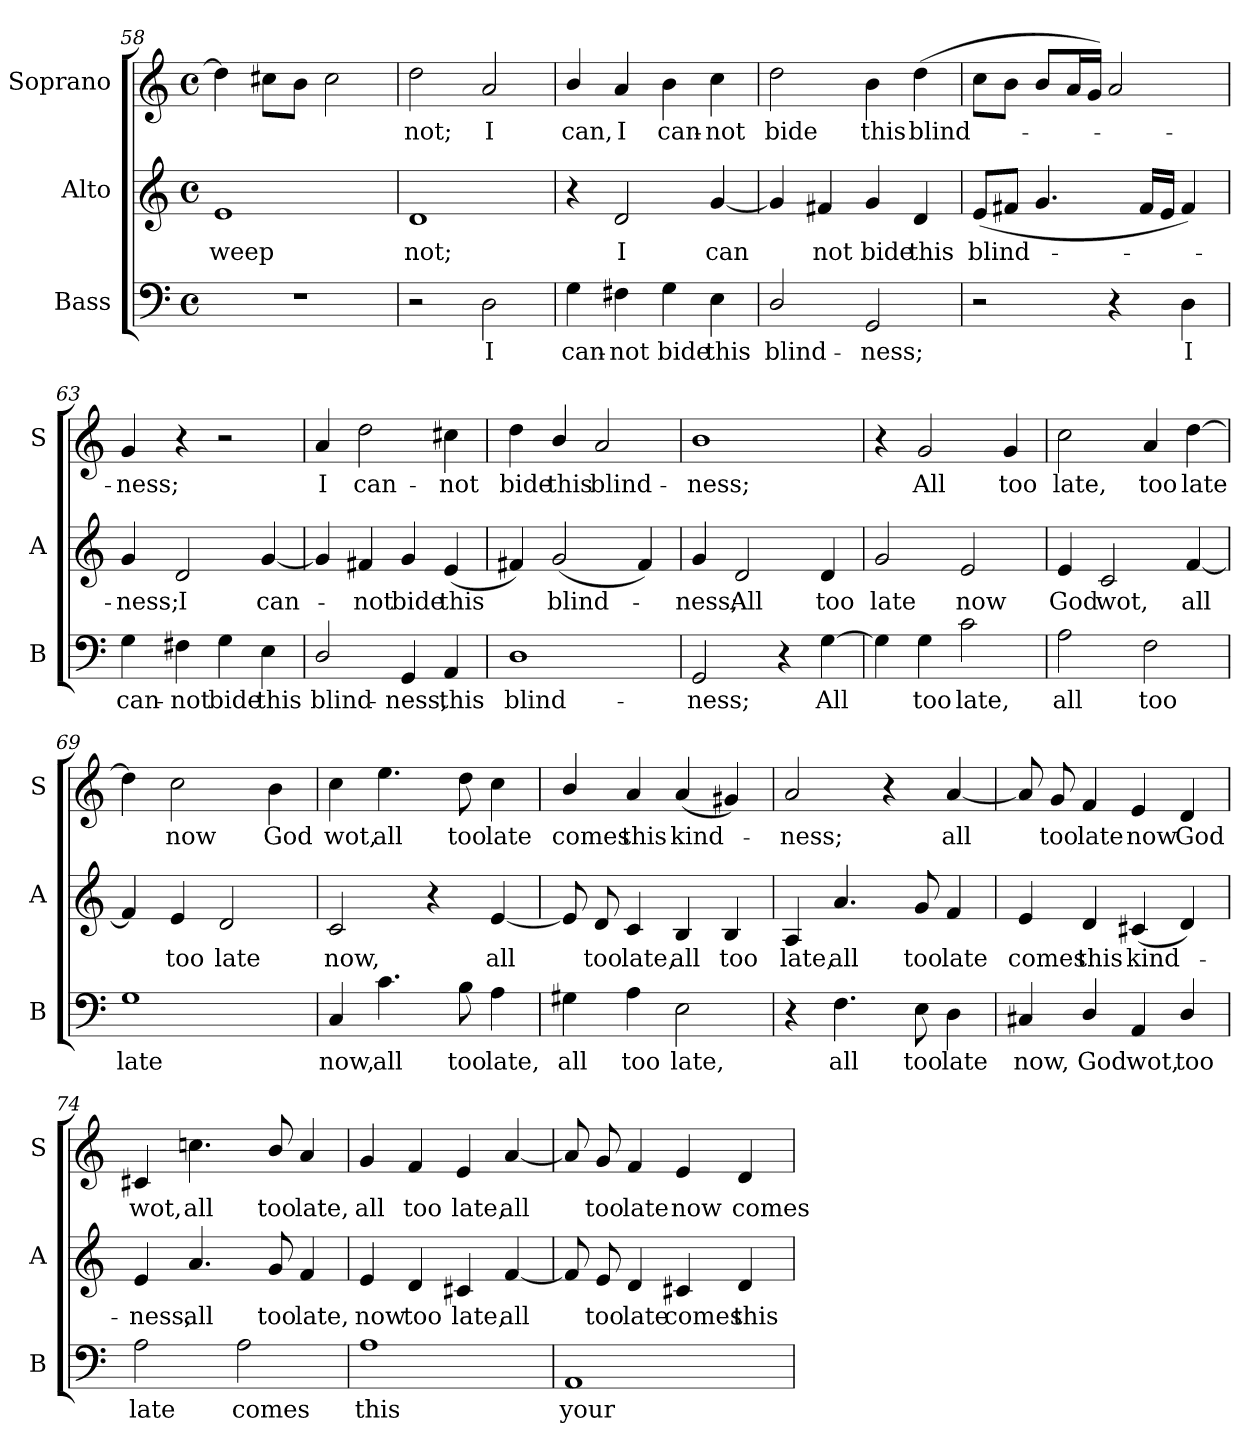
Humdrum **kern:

**kern	**text	**kern	**text	**kern	**text
*part3	*part3	*part2	*part2	*part1	*part1
*staff3	*staff3	*staff2	*staff2	*staff1	*staff1
*I"Bass	*	*I"Alto	*	*I"Soprano	*
*I'B	*	*I'A	*	*I'S	*
!!LO:LB:g=z
*clefF4	*	*clefG2	*	*clefG2	*
*k[]	*	*k[]	*	*k[]	*
*C:	*	*C:	*	*C:	*
*M4/4	*	*M4/4	*	*M4/4	*
*met(c)	*	*met(c)	*	*met(c)	*
=58	=58	=58	=58	=58	=58
!	!	!	!LO:LY:b	!	!
1r	.	1e	weep	4dd]	.
.	.	.	.	8cc#XL	.
.	.	.	.	8bJ	.
.	.	.	.	2cc#	.
=59	=59	=59	=59	=59	=59
!	!	!	!LO:LY:b	!	!LO:LY:b
2r	.	1d	not;	2dd	not;
!	!LO:LY:b	!	!	!	!LO:LY:b
2D	I	.	.	2a	I
=60	=60	=60	=60	=60	=60
!	!LO:LY:b	!	!	!	!LO:LY:b
4G	can-	4r	.	4b/	can,
!	!LO:LY:b	!	!LO:LY:b	!	!LO:LY:b
4F#X	-not	2d	I	4a	I
!	!LO:LY:b	!	!	!	!LO:LY:b
4G	bide	.	.	4b	can-
!	!LO:LY:b	!	!LO:LY:b	!	!LO:LY:b
4E	this	[4g	can	4cc	-not
=61	=61	=61	=61	=61	=61
!	!LO:LY:b	!	!	!	!LO:LY:b
2D/	blind-	4g]	.	2dd	bide
!	!	!	!LO:LY:b	!	!
.	.	4f#X	not	.	.
!	!LO:LY:b	!	!LO:LY:b	!	!LO:LY:b
2GG	-ness;	4g	bide	4b	this
!	!	!	!LO:LY:b	!	!LO:LY:b
.	.	4d	this	(<4dd\	blind-
=62	=62	=62	=62	=62	=62
!	!	!	!LO:LY:b	!	!
2r	.	(<8eL	blind-	8ccL	.
.	.	8f#J	.	8bJ	.
.	.	4.g	.	8bL	.
.	.	.	.	16aL	.
.	.	.	.	16gJJ)	.
4r	.	.	.	2a	.
.	.	16f#LL	.	.	.
.	.	16eJJ	.	.	.
!	!LO:LY:b	!	!	!	!
4D	I	4f#)	.	.	.
!!LO:LB:g=z
=63	=63	=63	=63	=63	=63
!	!LO:LY:b	!	!LO:LY:b	!	!LO:LY:b
4G	can-	4g	ness;	4g	ness;
!	!LO:LY:b	!	!LO:LY:b	!	!
4F#X	-not	2d	I	4r	.
!	!LO:LY:b	!	!	!	!
4G	bide	.	.	2r	.
!	!LO:LY:b	!	!LO:LY:b	!	!
4E	this	[4g	can-	.	.
=64	=64	=64	=64	=64	=64
!	!LO:LY:b	!	!	!	!LO:LY:b
2D/	blind-	4g]	.	4a	I
!	!	!	!LO:LY:b	!	!LO:LY:b
.	.	4f#X	not	2dd	can-
!	!LO:LY:b	!	!LO:LY:b	!	!
4GG	-ness,	4g	bide	.	.
!	!LO:LY:b	!	!LO:LY:b	!	!LO:LY:b
4AA	this	(<4e	this	4cc#X	-not
=65	=65	=65	=65	=65	=65
!	!LO:LY:b	!	!	!	!LO:LY:b
1D	blind-	4f#X)	.	4dd	bide
!	!	!	!LO:LY:b	!	!LO:LY:b
.	.	(<2g	blind-	4b/	this
!	!	!	!	!	!LO:LY:b
.	.	.	.	2a	blind-
.	.	4f#)	.	.	.
=66	=66	=66	=66	=66	=66
!	!LO:LY:b	!	!LO:LY:b	!	!LO:LY:b
2GG	-ness;	4g	ness;	1b	-ness;
!	!	!	!LO:LY:b	!	!
.	.	2d	All	.	.
4r	.	.	.	.	.
!	!LO:LY:b	!	!LO:LY:b	!	!
[4G	All	4d	too	.	.
=67	=67	=67	=67	=67	=67
!	!	!	!LO:LY:b	!	!
4G]	.	2g	late	4r	.
!	!LO:LY:b	!	!	!	!LO:LY:b
4G	too	.	.	2g	All
!	!LO:LY:b	!	!LO:LY:b	!	!
2c	late,	2e	now	.	.
!	!	!	!	!	!LO:LY:b
.	.	.	.	4g	too
!!LO:LB:g=z
=68	=68	=68	=68	=68	=68
!	!LO:LY:b	!	!LO:LY:b	!	!LO:LY:b
2A	all	4e	God	2cc	late,
!	!	!	!LO:LY:b	!	!
.	.	2c	wot,	.	.
!	!LO:LY:b	!	!	!	!LO:LY:b
2F	too	.	.	4a	too
!	!	!	!LO:LY:b	!	!LO:LY:b
.	.	[4f	all	[4dd	late
=69	=69	=69	=69	=69	=69
!	!LO:LY:b	!	!	!	!
1G	late	4f]	.	4dd]	.
!	!	!	!LO:LY:b	!	!LO:LY:b
.	.	4e	too	2cc	now
!	!	!	!LO:LY:b	!	!
.	.	2d	late	.	.
!	!	!	!	!	!LO:LY:b
.	.	.	.	4b	God
=70	=70	=70	=70	=70	=70
!	!LO:LY:b	!	!LO:LY:b	!	!LO:LY:b
4C	now,	2c	now,	4cc	wot,
!	!LO:LY:b	!	!	!	!LO:LY:b
4.c	all	.	.	4.ee	all
.	.	4r	.	.	.
!	!LO:LY:b	!	!	!	!LO:LY:b
8B	too	.	.	8dd	too
!	!LO:LY:b	!	!LO:LY:b	!	!LO:LY:b
4A	late,	[4e	all	4cc	late
=71	=71	=71	=71	=71	=71
!	!LO:LY:b	!	!	!	!LO:LY:b
4G#X	all	8e]	.	4b/	comes
!	!	!	!LO:LY:b	!	!
.	.	8d	too	.	.
!	!LO:LY:b	!	!LO:LY:b	!	!LO:LY:b
4A	too	4c	late,	4a	this
!	!LO:LY:b	!	!LO:LY:b	!	!LO:LY:b
2E	late,	4B	all	(<4a	kind-
!	!	!	!LO:LY:b	!	!
.	.	4B	too	4g#X)	.
=72	=72	=72	=72	=72	=72
!	!	!	!LO:LY:b	!	!LO:LY:b
4r	.	4A	late,	2a	ness;
!	!LO:LY:b	!	!LO:LY:b	!	!
4.F	all	4.a	all	.	.
.	.	.	.	4r	.
!	!LO:LY:b	!	!LO:LY:b	!	!
8E	too	8g	too	.	.
!	!LO:LY:b	!	!LO:LY:b	!	!LO:LY:b
4D	late	4f	late	[4a	all
!!LO:LB:g=z
=73	=73	=73	=73	=73	=73
!	!LO:LY:b	!	!LO:LY:b	!	!
4C#X	now,	4e	comes	8a]	.
!	!	!	!	!	!LO:LY:b
.	.	.	.	8g	too
!	!LO:LY:b	!	!LO:LY:b	!	!LO:LY:b
4D/	God	4d	this	4f	late
!	!LO:LY:b	!	!LO:LY:b	!	!LO:LY:b
4AA	wot,	(<4c#X	kind-	4e	now
!	!LO:LY:b	!	!	!	!LO:LY:b
4D/	too	4d)	.	4d	God
=74	=74	=74	=74	=74	=74
!	!LO:LY:b	!	!LO:LY:b	!	!LO:LY:b
2A	late	4e	ness,	4c#X	wot,
!	!	!	!LO:LY:b	!	!LO:LY:b
.	.	4.a	all	4.ccn	all
!	!LO:LY:b	!	!	!	!
2A	comes	.	.	.	.
!	!	!	!LO:LY:b	!	!LO:LY:b
.	.	8g	too	8b/	too
!	!	!	!LO:LY:b	!	!LO:LY:b
.	.	4f	late,	4a	late,
=75	=75	=75	=75	=75	=75
!	!LO:LY:b	!	!LO:LY:b	!	!LO:LY:b
1A	this	4e	now	4g	all
!	!	!	!LO:LY:b	!	!LO:LY:b
.	.	4d	too	4f	too
!	!	!	!LO:LY:b	!	!LO:LY:b
.	.	4c#X	late,	4e	late,
!	!	!	!LO:LY:b	!	!LO:LY:b
.	.	[4f	all	[4a	all
=76	=76	=76	=76	=76	=76
!	!LO:LY:b	!	!	!	!
1AA	your	8f]	.	8a]	.
!	!	!	!LO:LY:b	!	!LO:LY:b
.	.	8e	too	8g	too
!	!	!	!LO:LY:b	!	!LO:LY:b
.	.	4d	late	4f	late
!	!	!	!LO:LY:b	!	!LO:LY:b
.	.	4c#X	comes	4e	now
!	!	!	!LO:LY:b	!	!LO:LY:b
.	.	4d	this	4d	comes
=	=	=	=	=	=
*-	*-	*-	*-	*-	*-
